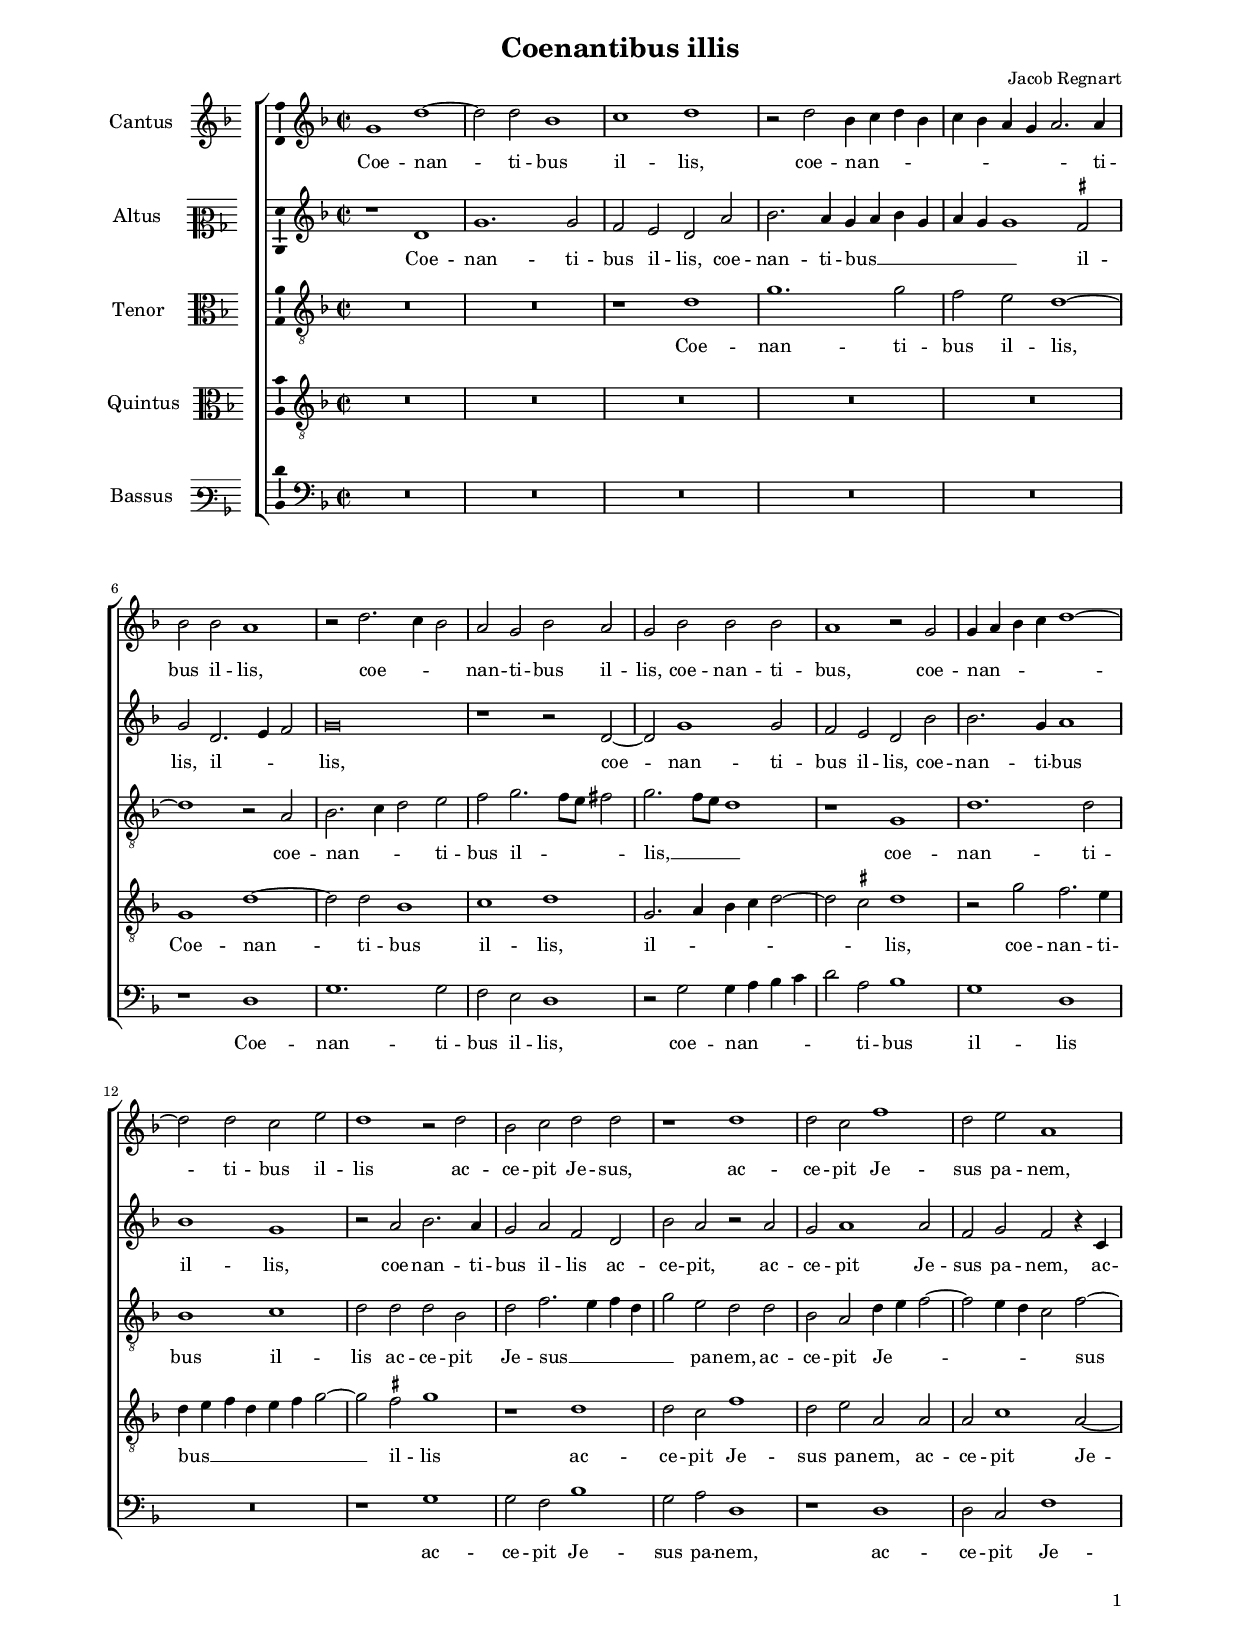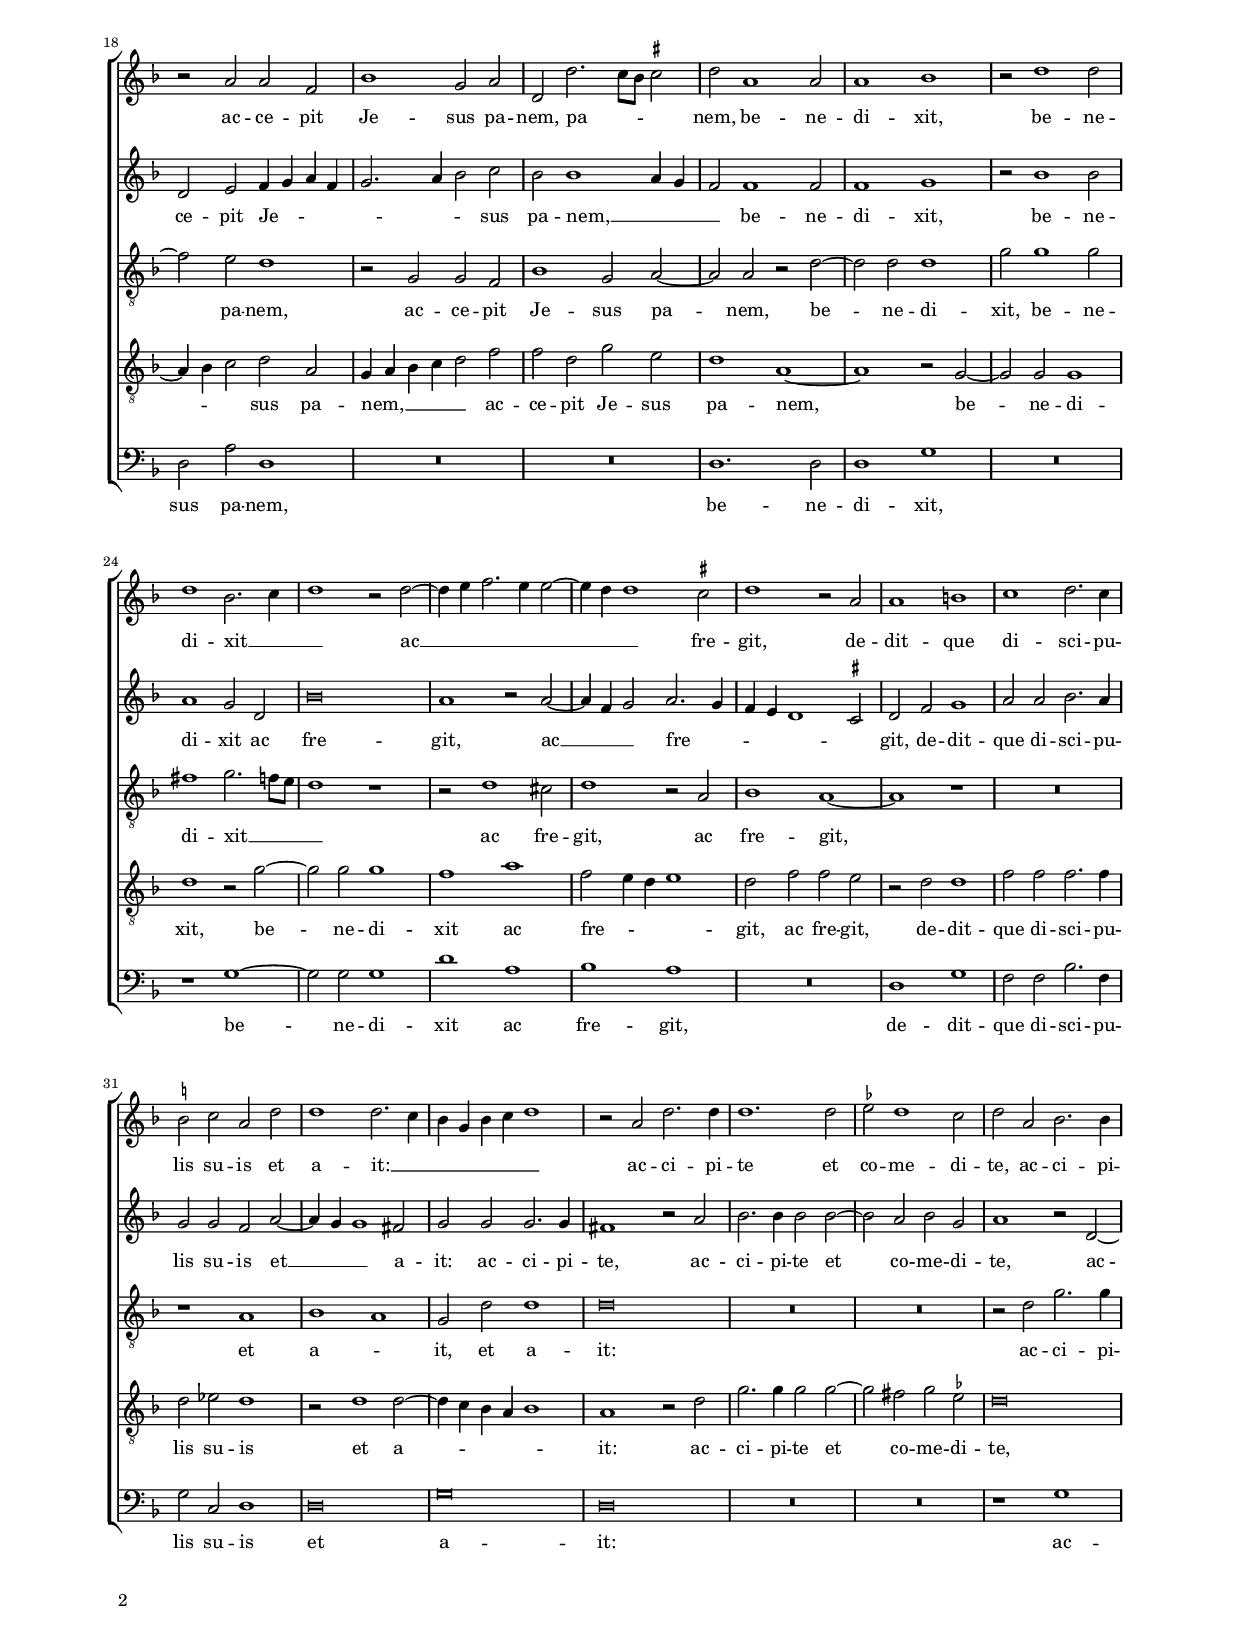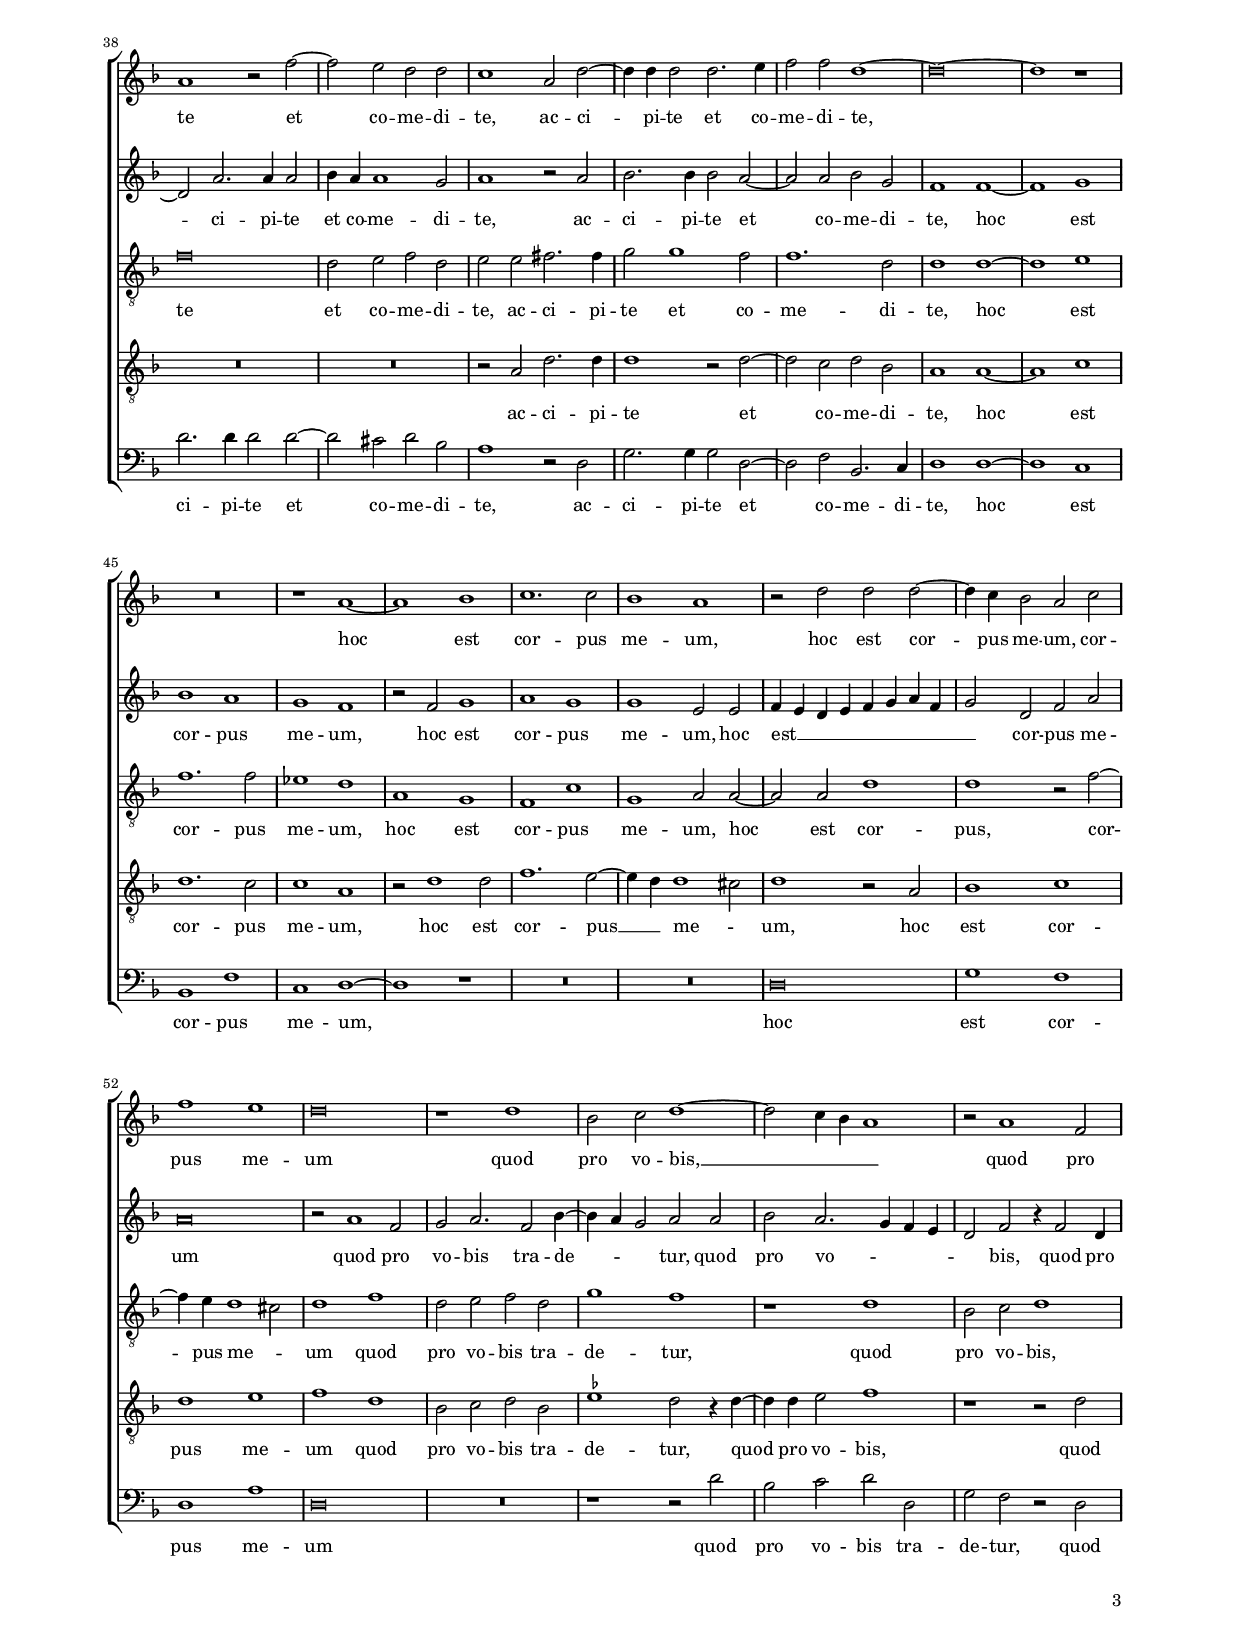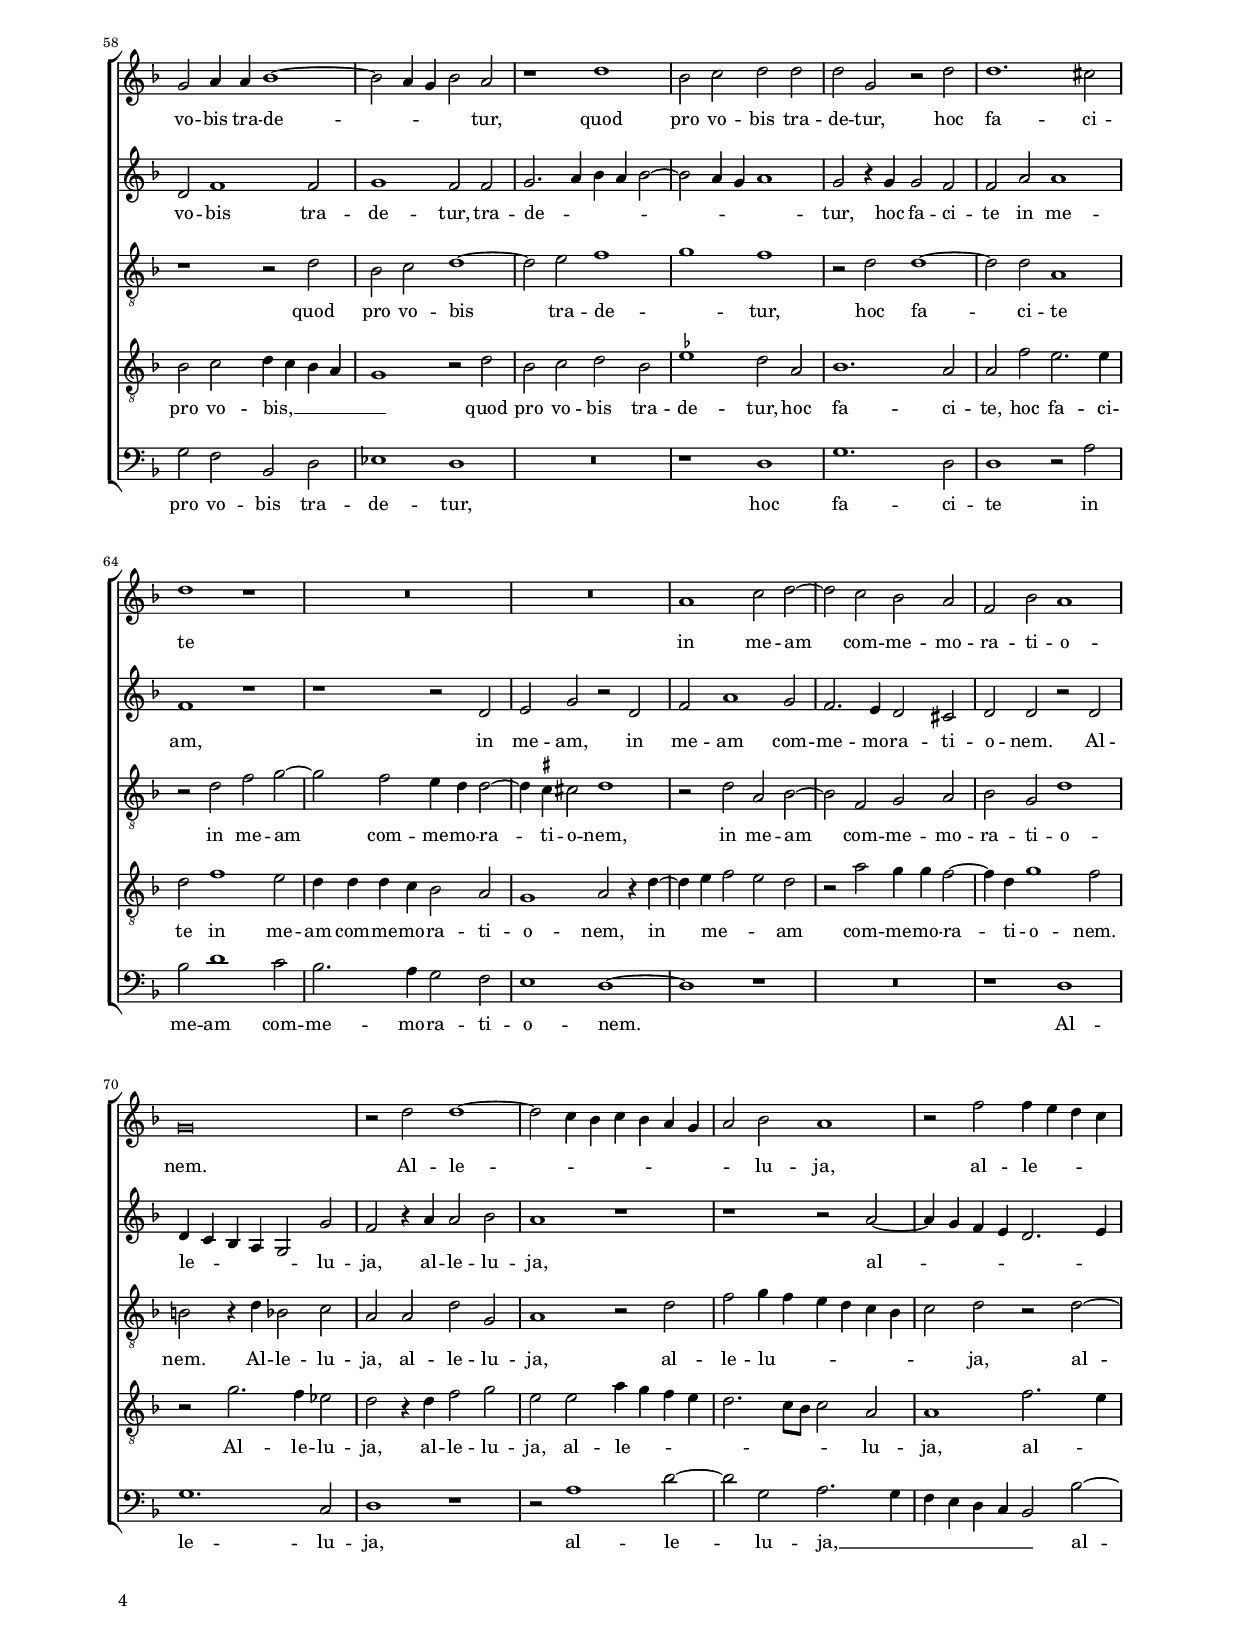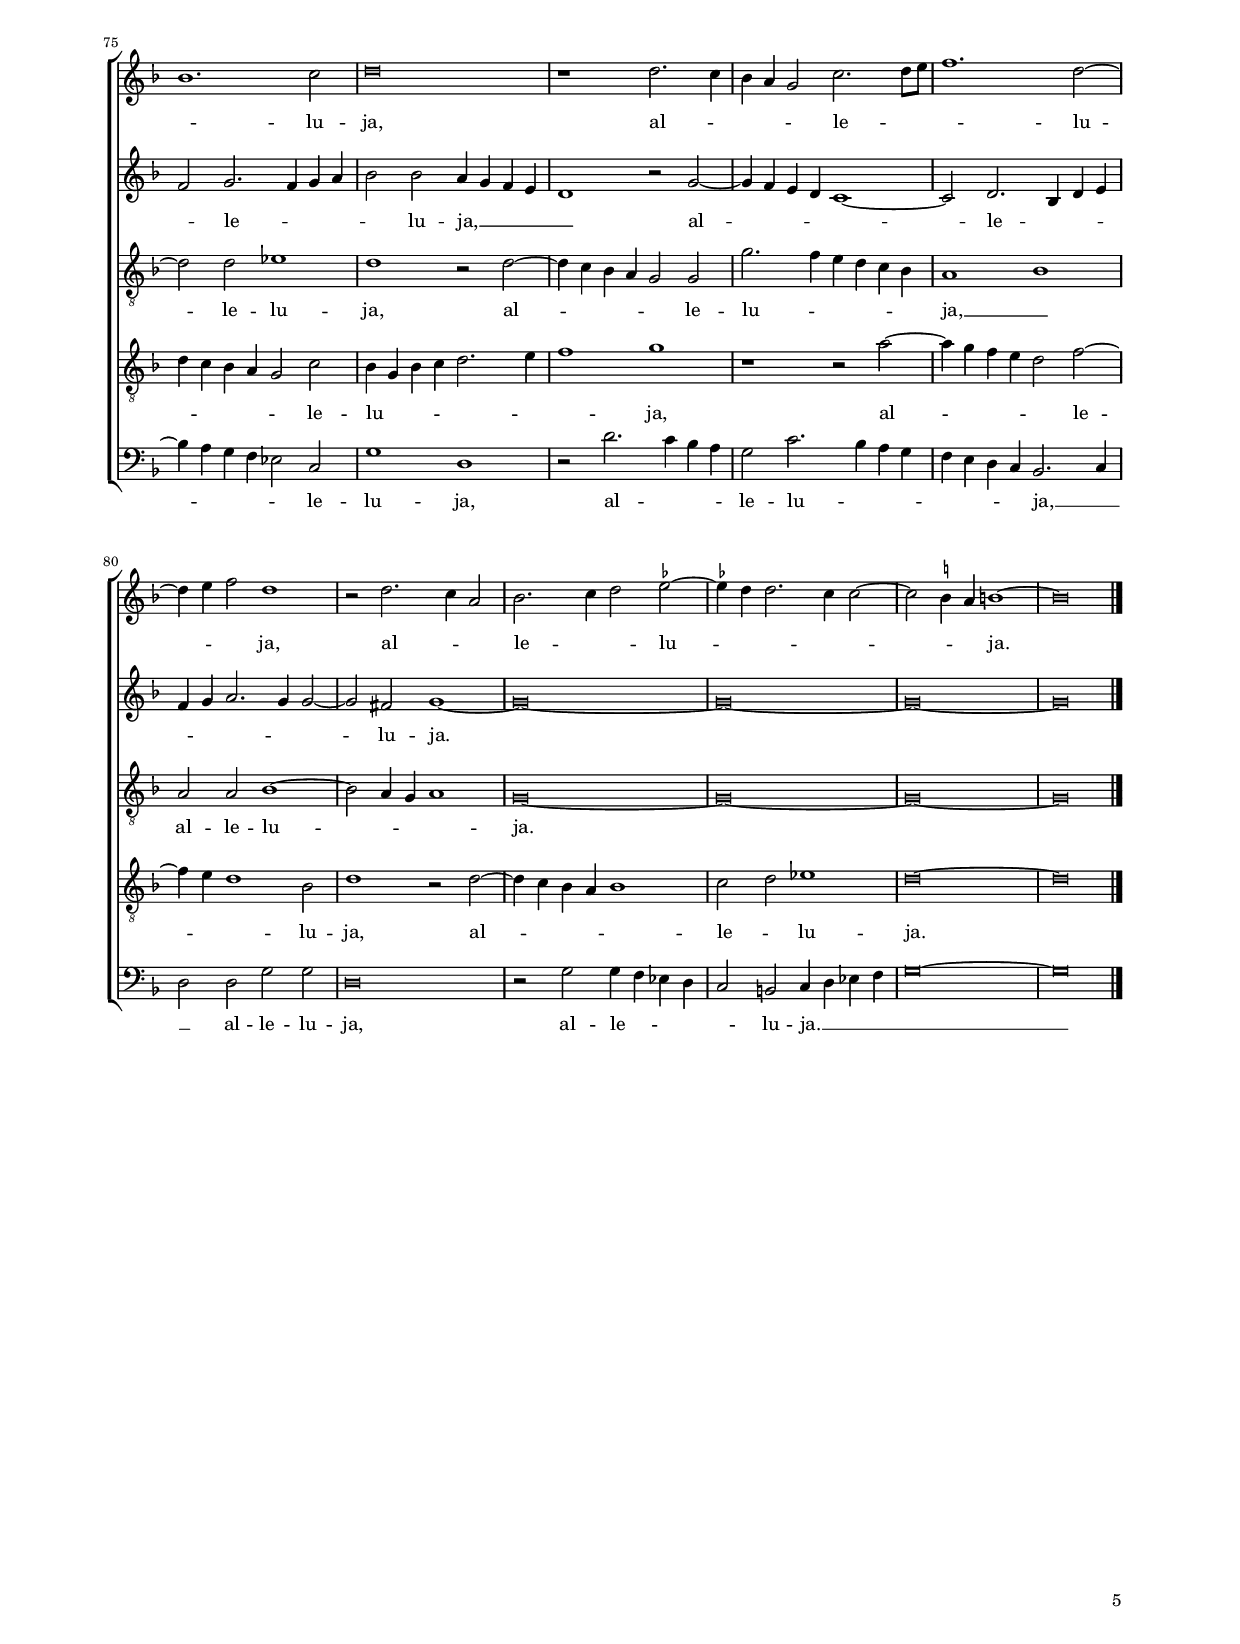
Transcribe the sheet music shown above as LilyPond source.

\header
{
  title="Coenantibus illis"
  composer="Jacob Regnart"
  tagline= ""
}

\version "2.24.0"
\include "deutsch.ly"
#(set-global-staff-size 15)
% #(set-default-paper-size "letter")
#(ly:set-option 'point-and-click #f)


\paper
	{
	top-margin = 1.8 \cm
	bottom-margin = 1.2 \cm
	left-margin = 2 \cm
	right-margin = 2 \cm
	ragged-bottom = ##f
	ragged-last-bottom = ##t
	print-page-number = ##f
	system-system-spacing = #'((basic-distance . 16) (minimum-distance . 14) (padding . 5) (strechability . 150))
	oddFooterMarkup=\markup   \fill-line { "" \fromproperty #'page:page-number-string }
	evenFooterMarkup=\markup  \fill-line { \fromproperty #'page:page-number-string "" }
	last-bottom-spacing = #'((basic-distance . 12) (minimum-distance . 7) (padding . 4))
%	systems-per-page = 3
%	min-systems-per-page = 3
%	print-all-headers = ##t
%	print-first-page-number = ##t
%	first-page-number = 1
	}

	
global = {
	\key f \major
	\time 2/2 \set Score.measureLength = #(ly:make-moment 2/1)
	\skip 1*2*85 \bar "|."
	}

	ficta = { \once \set suggestAccidentals = ##t }

	forget = #(define-music-function (music) (ly:music?) #{
		\accidentalStyle forget
		$music
		\accidentalStyle default
		#})



incipitcantus = \markup { \score {
	{
	\set Staff.instrumentName = \markup { \fontsize #1 "Cantus" }
	\key f \major
	\clef violin
	s4 \bar ""
	}
	\layout  {
	raggedright = ##t
	indent = 1.6 \cm
	line-width = 2.4\cm
	\context { \Staff \remove Time_signature_engraver }
	\override Staff.Clef.Y-extent = #'(0 . 0)
	}} \hspace #1 }

      
incipitaltus = \markup { \score {
	{
	\set Staff.instrumentName = \markup { \fontsize #1 "Altus" }
	\key f \major
	\clef mezzosoprano
	s4 \bar ""
	}
	\layout  {
	raggedright = ##t
	indent = 1.6 \cm
	line-width = 2.4\cm
	\context { \Staff \remove Time_signature_engraver }
	\override Staff.Clef.Y-extent = #'(0 . 0)
	}} \hspace #1 }


incipittenor = \markup { \score {
	{
	\set Staff.instrumentName = \markup { \fontsize #1 "Tenor" }
	\key f \major
	\clef alto
	s4 \bar ""
	}
	\layout  {
	raggedright = ##t
	indent = 1.6 \cm
	line-width = 2.4\cm
	\context { \Staff \remove Time_signature_engraver }
	\override Staff.Clef.Y-extent = #'(0 . 0)
	}} \hspace #1 }
      
      
incipitquintus = \markup { \score {
	{
	\set Staff.instrumentName = \markup { \fontsize #1 "Quintus" }
	\key f \major
	\clef alto
	s4 \bar ""
	}
	\layout  {
	raggedright = ##t
	indent = 1.6 \cm
	line-width = 2.4\cm
	\context { \Staff \remove Time_signature_engraver }
	\override Staff.Clef.Y-extent = #'(0 . 0)
	}} \hspace #1 }
      
      
incipitbassus = \markup { \score {
	{
	\set Staff.instrumentName = \markup { \fontsize #1 "Bassus" }
	\key f \major
	\clef varbaritone
	s4 \bar ""
	}
	\layout  {
	raggedright = ##t
	indent = 1.6 \cm
	line-width = 2.4\cm
	\context { \Staff \remove Time_signature_engraver }
	\override Staff.Clef.Y-extent = #'(0 . 0)
	}} \hspace #1 }


cantus =  \relative c''
	{
	g1 d'~
	d2 d b1
	c1 d
	r2 d b4 c d b
%5
	c4 b a g a2. a4 |
	b2 b a1
	r2 d2. c4 b2
	a2 g b a
	g2 b b b
%10
	a1 r2 g |
	g4 a b c d1~
	d2 d c e
	d1 r2 d
	b2 c d d
%15
	r1 d |
	d2 c f1
	d2 e a,1
	r2 a a f
	b1 g2 a
%20
	d,2 d'2. c8 b \ficta cis2 |
	d2 a1 a2
	a1 b
	r2 d1 d2
	d1 b2. c4
%25
	d1 r2 d~ |
	d4 e f2. e4 e2~
	e4 d d1 \ficta cis!2
	d1 r2 a
	a1 h
%30
	c1 d2. c4 |
	\ficta h2 c a d
	d1 d2. c4
	b4 g b c d1
	r2 a d2. d4
%35
	d1. d2 |
	\ficta es2 d1 c2
	d2 a b2. b4
	a1 r2 f'~
	f2 e d d
%40
	c1 a2 d~ |
	d4 d d2 d2. e4
	f2 f d1~
	d\breve~
	d1 r
%45
	R\breve |
	r1 a~
	a1 b
	c1. c2
	b1 a
%50
	r2 d d d~ |
	d4 c b2 a c
	f1 e
	d\breve
	r1 d
%55
	b2 c d1~ |
	d2 c4 b a1
	r2 a1 f2
	g2 a4 a b1~
	b2 a4 g b2 a
%60
	r1 d |
	b2 c d d
	d2 g, r d'
	d1. cis2
	d1 r
%65
	R\breve |
	R\breve
	a1 c2 d~
	d2 c b a
	f2 b a1
%70
	g\breve |
	r2 d' d1~
	d2 c4 b c b a g
	a2 b a1
	r2 f' f4 e d c
%75
	b1. c2 |
	d\breve
	r1 d2. c4
	b4 a g2 c2. d8 e
	f1. d2~
%80
	d4 e f2 d1 |
	r2 d2. c4 a2
	b2. c4 d2 \ficta es~
	\ficta es!4 d d2. c4 c2~
	c2 \ficta h4 a h!1~
%85  
	h\breve |
	}


altus =  \relative c'
	{
	r1 d
	g1. g2
	f2 e d a'
	b2. a4 g a b g
%5
	a4 g g1 \ficta fis2 |
	g2 d2. e4 f2
	g\breve
	r1 r2 d~
	d2 g1 g2
%10
	f2 e d b' |
	b2. g4 a1
	b1 g
	r2 a b2. a4
	g2 a f d
%15
	b'2 a r a |
	g2 a1 a2
	f2 g f r4 c
	d2 e f4 g a f
	g2. a4 b2 c
%20
	b2 b1 a4 g |
	f2 f1 f2
	f1 g
	r2 b1 b2
	a1 g2 d
%25
	b'\breve |
	a1 r2 a~
	a4 f g2 a2. g4
	f4 e d1 \ficta cis2
	d2 f g1
%30
	a2 a b2. a4 |
	g2 g f a~
	a4 g g1 fis2
	g2 g g2. g4
	fis1 r2 a
%35
	b2. b4 b2 b~ |
	b2 a b g
	a1 r2 d,~
	d2 a'2. a4 a2
	b4 a a1 g2
%40
	a1 r2 a |
	b2. b4 b2 a~
	a2 a b g
	f1 f~
	f1 g
%45
	b1 a |
	g1 f
	r2 f g1
	a1 g
	g1 e2 e
%50
	f4 e d e f g a f |
	g2 d f a
	a\breve
	r2 a1 f2
	g2 a2. f2 b4~
%55
	b4 a g2 a a |
	b2 a2. g4 f e
	d2 f r4 f2 d4
	d2 f1 f2
	g1 f2 f
%60
	g2. a4 b a b2~ |
	b2 a4 g a1
	g2 r4 g g2 f
	f2 a a1
	f1 r
%65
	r1 r2 d |
	e2 g r d
	f2 a1 g2
	f2. e4 d2 cis
	d2 d r d
%70
	d4 c b a g2 g' |
	f2 r4 a a2 b
	a1 r
	r1 r2 a~
	a4 g f e d2. e4
%75
	f2 g2. f4 g a |
	b2 b a4 g f e
	d1 r2 g~
	g4 f e d c1~
	c2 d2. b4 d e
%80
	f4 g a2. g4 g2~ |
	g2 fis g1~
	g\breve~
	g\breve~
	g\breve~
%85
	g\breve |
	}


tenor =  \relative c'
	{
	R\breve
	R\breve
	r1 d
	g1. g2
%5
	f2 e d1~ |
	d1 r2 a
	b2. c4 d2 e
	f2 g2. f8 e fis2
	g2. f8 e d1
%10
	r1 g, |
	d'1. d2
	b1 c
	d2 d d b
	d2 f2. e4 f d
%15
	g2 e d d |
	b2 a d4 e f2~
	f2 e4 d c2 f~
	f2 e d1
	r2 g, g f
%20
	b1 g2 a~ |
	a2 a r d~
	d2 d d1
	g2 g1 g2
	fis1 g2. f8 e
%25
	d1 r |
	r2 d1 cis2
	d1 r2 a
	b1 a~
	a1 r
%30
	R\breve |
	r1 a
	b1 a
	g2 d' d1
	d\breve
%35
	R\breve |
	R\breve
	r2 d g2. g4
	f\breve
	d2 e f d
%40
	e2 e fis2. fis4 |
	g2 g1 f2
	f1. d2
	d1 d~
	d1 e
%45
	f1. f2 |
	es1 d
	a1 g
	f1 c'
	g1 a2 a~
%50
	a2 a d1 |
	d1 r2 f~
	f4 e d1 cis2
	d1 f
	d2 e f d
%55
	g1 f |
	r1 d
	b2 c d1
	r1 r2 d
	b2 c d1~
%60
	d2 e f1 |
	g1 f
	r2 d d1~
	d2 d a1
	r2 d f g~
%65
	g2 f e4 d d2~ |
	d4 \ficta cis cis!2 d1
	r2 d a b~
	b2 f g a
	b2 g d'1
%70
	h2 r4 d b2 c |
	a2 a d g,
	a1 r2 d
	f2 g4 f e d c b
	c2 d r d~
%75
	d2 d es1 |
	d1 r2 d~
	d4 c b a g2 g
	g'2. f4 e d c b
	a1 b
%80
	a2 a b1~ |
	b2 a4 g a1
	g\breve~
	g\breve~
	g\breve~
%85
	g\breve |
	}


quintus  =  \relative c'
	{
	R\breve
	R\breve
	R\breve
	R\breve
%5
	R\breve |
	g1 d'~
	d2 d b1
	c1 d
	g,2. a4 b c d2~
%10
	d2 \ficta cis d1 |
	r2 g f2. e4
	d4 e f d e f g2~
	g2 \ficta fis g1
	r1 d
%15
	d2 c f1 |
	d2 e a, a
	a2 c1 a2~
	a4 b c2 d a
	g4 a b c d2 f
%20
	f2 d g e |
	d1 a~
	a1 r2 g~
	g2 g g1
	d'1 r2 g~
%25
	g2 g g1 |
	f1 a
	f2 e4 d e1
	d2 f f e
	r2 d d1
%30
	f2 f f2. f4 |
	d2 es d1
	r2 d1 d2~
	d4 c b a b1
	a1 r2 d
%35
	g2. g4 g2 g~ |
	g2 fis g \ficta es
	d\breve
	R\breve
	R\breve
%40
	r2 a d2. d4 |
	d1 r2 d~
	d2 c d b
	a1 a~
	a1 c
%45
	d1. c2 |
	c1 a
	r2 d1 d2
	f1. e2~
	e4 d d1 cis2
%50
	d1 r2 a |
	b1 c
	d1 e
	f1 d
	b2 c d b
%55
	\ficta es1 d2 r4 d~ |
	d4 d e2 f1
	r1 r2 d
	b2 c d4 c b a
	g1 r2 d'
%60
	b2 c d b |
	\ficta es1 d2 a
	b1. a2
	a2 f' e2. e4
	d2 f1 e2
%65
	d4 d d c b2 a |
	g1 a2 r4 d~
	d4 e f2 e d
	r2 a' g4 g f2~
	f4 d g1 f2
%70
	r2 g2. f4 es2 |
	d2 r4 d f2 g
	e2 e a4 g f e
	d2. c8 b c2 a
	a1 f'2. e4
%75
	d4 c b a g2 c |
	b4 g b c d2. e4
	f1 g
	r1 r2 a~
	a4 g f e d2 f~
%80
	f4 e d1 b2 |
	d1 r2 d~
	d4 c b a b1
	c2 d es1
	d\breve~
%85
	d\breve |
	}


bassus  =  \relative c
	{
	R\breve
	R\breve
	R\breve
	R\breve
%5
	R\breve |
	r1 d
	g1. g2
	f2 e d1
	r2 g g4 a b c
%10
	d2 a b1 |
	g1 d
	R\breve
	r1 g
	g2 f b1
%15
	g2 a d,1 |
	r1 d
	d2 c f1
	d2 a' d,1
	R\breve
%20
	R\breve |
	d1. d2
	d1 g
	R\breve
	r1 g~
%25
	g2 g g1 |
	d'1 a
	b1 a
	R\breve
	d,1 g
%30
	f2 f b2. f4 |
	g2 c, d1
	d\breve
	g\breve
	d\breve
%35
	R\breve |
	R\breve
	r1 g
	d'2. d4 d2 d~
	d2 cis d b
%40
	a1 r2 d, |
	g2. g4 g2 d~
	d2 f b,2. c4
	d1 d~
	d1 c
%45
	b1 f' |
	c1 d~
	d1 r
	R\breve
	R\breve
%50
	d\breve |
	g1 f
	d1 a'
	d,\breve
	R\breve
%55
	r1 r2 d' |
	b2 c d d,
	g2 f r d
	g2 f b, d
	es1 d
%60
	R\breve |
	r1 d
	g1. d2
	d1 r2 a'
	b2 d1 c2
%65
	b2. a4 g2 f |
	e1 d~
	d1 r
	R\breve
	r1 d
%70
	g1. c,2 |
	d1 r
	r2 a'1 d2~
	d2 g, a2. g4
	f4 e d c b2 b'~
%75
	b4 a g f es2 c |
	g'1 d
	r2 d'2. c4 b a
	g2 c2. b4 a g
	f4 e d c b2. c4
%80
	d2 d g g |
	d\breve
	r2 g g4 f es d
	c2 h c4 d es f
	g\breve~
%85
	g\breve |
	}


lyricscantus = \lyricmode {
	Coe -- nan -- ti -- bus il -- lis,
        coe -- nan -- _ _ _ _ _ _ _ _ ti -- bus il -- lis,
        coe -- _ _ nan -- ti -- bus il -- lis,
        coe -- nan -- ti -- bus,
        coe -- nan -- _ _ _ _ ti -- bus il -- lis
        ac -- ce -- pit Je -- sus,
        ac -- ce -- pit Je -- sus pa -- nem,
        ac -- ce -- pit Je -- sus pa -- nem,
        pa -- _ _ _ nem,
        be -- ne -- di -- xit,
        be -- ne -- di -- xit __ _ _
        ac __ _ _ _ _ _ _ fre -- git,
        de -- dit -- que di -- sci -- pu -- lis su -- is et a -- it: __ _ _ _ _ _ _
        ac -- ci -- pi -- te et co -- me -- di -- te,
        ac -- ci -- pi -- te et co -- me -- di -- te,
        ac -- ci -- pi -- te et co -- me -- di -- te,
        hoc est cor -- pus me -- um,
        hoc est cor -- pus me -- um,
        cor -- pus me -- um
        quod pro vo -- bis, __ _ _ _
        quod pro vo -- bis tra -- de -- _ _ _ tur,
        quod pro vo -- bis tra -- de -- tur,
        hoc fa -- ci -- te
        in me -- am com -- me -- mo -- ra -- ti -- o -- nem.
        Al -- le -- _ _ _ _ _ _ _ lu -- ja,
        al -- le -- _ _ _ _ lu -- ja,
        al -- _ _ _ _ le -- _ _ _ lu -- _ _ ja,
        al -- _ _ le -- _ _ lu -- _ _ _ _ _ _ ja.
	}


lyricsaltus = \lyricmode {
	Coe -- nan -- ti -- bus il -- lis,
        coe -- nan -- ti -- bus __ _ _ _ _ _ _ il -- lis,
        il -- _ _ lis,
        coe -- nan -- ti -- bus il -- lis,
        coe -- nan -- ti -- bus il -- lis,
        coe -- nan -- ti -- bus il -- lis
        ac -- ce -- pit,
        ac -- ce -- pit Je -- sus pa -- nem,
        ac -- ce -- pit Je -- _ _ _ _ _ _ sus pa -- nem, __ _ _ _ 
        be -- ne -- di -- xit,
        be -- ne -- di -- xit
        ac fre -- git,
        ac __ _ _ fre -- _ _ _ _ _ git,
        de -- dit -- que di -- sci -- pu -- lis su -- is et __ _ _ a -- it:
        ac -- ci -- pi -- te,
        ac -- ci -- pi -- te et co -- me -- di -- te,
        ac -- ci -- pi -- te et co -- me -- di -- te,
        ac -- ci -- pi -- te et co -- me -- di -- te,
        hoc est cor -- pus me -- um,
        hoc est cor -- pus me -- um,
        hoc est __ _ _ _ _ _ _ _ _ cor -- pus me -- um
        quod pro vo -- bis tra -- de -- _ _ tur,
        quod pro vo -- _ _ _ _ bis,
        quod pro vo -- bis tra -- de -- tur,
        tra -- de -- _ _ _ _ _ _ _ tur,
        hoc fa -- ci -- te in me -- am,
        in me -- am,
        in me -- am
        com -- me -- mo -- ra -- ti -- o -- nem.
        Al -- le -- _ _ _ _ lu -- ja,
        al -- le -- lu -- ja,
        al -- _ _ _ _ _ _ le -- _ _ _ _ lu -- ja, __ _ _ _ _
        al -- _ _ _ _ le -- _ _ _ _ _ _ _ _ lu -- ja.
	}


lyricstenor = \lyricmode {
	Coe -- nan -- ti -- bus il -- lis,
        coe -- nan -- _ _ ti -- bus il -- _ _ _ lis, __ _ _ _
        coe -- nan -- ti -- bus il -- lis
        ac -- ce -- pit Je -- sus __ _ _ _ _ pa -- nem,
        ac -- ce -- pit Je -- _ _ _ _ _ sus pa -- nem,
        ac -- ce -- pit Je -- sus pa -- nem,
        be -- ne -- di -- xit,
        be -- ne -- di -- xit __ _ _ _
        ac fre -- git,
        ac fre -- git,
        et a -- _ it,
        et a -- it:
        ac -- ci -- pi -- te et co -- me -- di -- te,
        ac -- ci -- pi -- te et co -- me -- di -- te,
        hoc est cor -- pus me -- um,
        hoc est cor -- pus me -- um,
        hoc est cor -- pus,
        cor -- pus me -- _ um
        quod pro vo -- bis tra -- de -- tur,
        quod pro vo -- bis,
        quod pro vo -- bis tra -- de -- _ tur,
        hoc fa -- ci -- te in me -- am
        com -- me -- mo -- ra -- ti -- o -- nem,
        in me -- am com -- me -- mo -- ra -- ti -- o -- nem.
        Al -- le -- lu -- ja,
        al -- le -- lu -- ja,
        al -- le -- lu -- _ _ _ _ _ _ ja,
        al -- le -- lu -- ja,
        al -- _ _ _ _ le -- lu -- _ _ _ _ _ ja, __ _
        al -- le -- lu -- _ _ _ ja.
	}


lyricsquintus = \lyricmode {
	Coe -- nan -- ti -- bus il -- lis,
        il -- _ _ _ _ _ lis,
        coe -- nan -- ti -- bus __ _ _ _ _ _ _ il -- lis
        ac -- ce -- pit Je -- sus pa -- nem,
        ac -- ce -- pit Je -- _ _ sus pa -- nem, __ _ _ _ _
        ac -- ce -- pit Je -- sus pa -- nem,
        be -- ne -- di -- xit,
        be -- ne -- di -- xit
        ac fre -- _ _ _ git,
        ac fre -- git,
        de -- dit -- que di -- sci -- pu -- lis su -- is et a -- _ _ _ _ it:
        ac -- ci -- pi -- te et co -- me -- di -- te,
        ac -- ci -- pi -- te et co -- me -- di -- te,
        hoc est cor -- pus me -- um,
        hoc est cor -- pus __ _ me -- _ um,
        hoc est cor -- pus me -- um
        quod pro vo -- bis tra -- de -- tur,
        quod pro vo -- bis,
        quod pro vo -- bis, __ _ _ _ _ 
        quod pro vo -- bis tra -- de -- tur,
        hoc fa -- ci -- te,
        hoc fa -- ci -- te
        in me -- am com -- me -- mo -- ra -- ti -- o -- nem,
        in me -- _ _ am com -- me -- mo -- ra -- ti -- o -- nem.
        Al -- le -- lu -- ja,
        al -- le -- lu -- ja,
        al -- le -- _ _ _ _ _ _ _ lu -- ja,
        al -- _ _ _ _ _ _ le -- lu -- _ _ _ _ _ _ ja,
        al -- _ _ _ _ le -- _ _ lu -- ja,
        al -- _ _ _ _ le -- _ lu -- ja.
	}


lyricsbassus = \lyricmode {
	Coe -- nan -- ti -- bus il -- lis,
        coe -- nan -- _ _ _ _ ti -- bus il -- lis
        ac -- ce -- pit Je -- sus pa -- nem,
        ac -- ce -- pit Je -- sus pa -- nem,
        be -- ne -- di -- xit,
        be -- ne -- di -- xit
        ac fre -- git,
        de -- dit -- que di -- sci -- pu -- lis su -- is et a -- it:
        ac -- ci -- pi -- te et co -- me -- di -- te,
        ac -- ci -- pi -- te et co -- me -- di -- te,
        hoc est cor -- pus me -- um,
        hoc est cor -- pus me -- um
        quod pro vo -- bis tra -- de -- tur,
        quod pro vo -- bis tra -- de -- tur,
        hoc fa -- ci -- te in me -- am com -- me -- mo -- ra -- ti -- o -- nem.
        Al -- le -- lu -- ja,
        al -- le -- lu -- ja, __ _ _ _ _ _ _
        al -- _ _ _ _ le -- lu -- ja,
        al -- _ _ _ le -- lu -- _ _ _ _ _ _ _ ja, __ _ _
        al -- le -- lu -- ja,
        al -- le -- _ _ _ _ lu -- ja. __ _ _ _ _
	}


\score
{  
	\transpose c c {
	\new ChoirStaff \with { \override StaffGrouper.staff-staff-spacing.basic-distance = #12 }
	<<

	\new Staff << \global
	\new Voice="v1" {
		\set Staff.instrumentName=\incipitcantus
%		\set Staff.instrumentName= "S"
		\set Staff.midiInstrument = "reed organ"
		\clef violin
		\cantus }
	\new Lyrics \lyricsto "v1" {\lyricscantus }
	>>


	\new Staff << \global
	\new Voice="v2" {
		\set Staff.instrumentName=\incipitaltus
%		\set Staff.instrumentName= "A"
		\set Staff.midiInstrument = "reed organ"
		\clef violin % "G_8"
		\altus}
	\new Lyrics \lyricsto "v2" {\lyricsaltus }
	>>


	\new Staff << \global
	\new Voice="v3" {
		\set Staff.instrumentName=\incipittenor
%		\set Staff.instrumentName= "T"
		\set Staff.midiInstrument = "reed organ"
		\clef "G_8"
		\tenor }
	\new Lyrics \lyricsto "v3" {\lyricstenor }
	>>


	\new Staff << \global
	\new Voice="v5" {
		\set Staff.instrumentName=\incipitquintus
%		\set Staff.instrumentName= "Q"
		\set Staff.midiInstrument = "reed organ"
		\clef "G_8"
		\quintus}
	\new Lyrics \lyricsto "v5" {\lyricsquintus }
	>>


	\new Staff << \global
	\new Voice="v4" {
		\set Staff.instrumentName=\incipitbassus
%		\set Staff.instrumentName= "B"
		\set Staff.midiInstrument = "reed organ"
		\clef bass 
		\bassus }
	\new Lyrics \lyricsto "v4" {\lyricsbassus}
	>>

	>>
	} % transpose

	\layout
	{
	indent = 2.5\cm
	\context { \Lyrics \override VerticalAxisGroup.nonstaff-relatedstaff-spacing.padding = #1.5 }
%	\context { \Lyrics \override LyricText.font-size = #1 }
	\context { \Staff \override TimeSignature.break-visibility = #end-of-line-invisible }
	\context { \Staff \consists Ambitus_engraver }
	\context { \Score \override BarNumber.padding = #2 }
	\context { \Voice \override NoteHead.style = #'baroque }
	}

\midi
	{
    	\tempo 2 = 90
	}

}


% EOF
